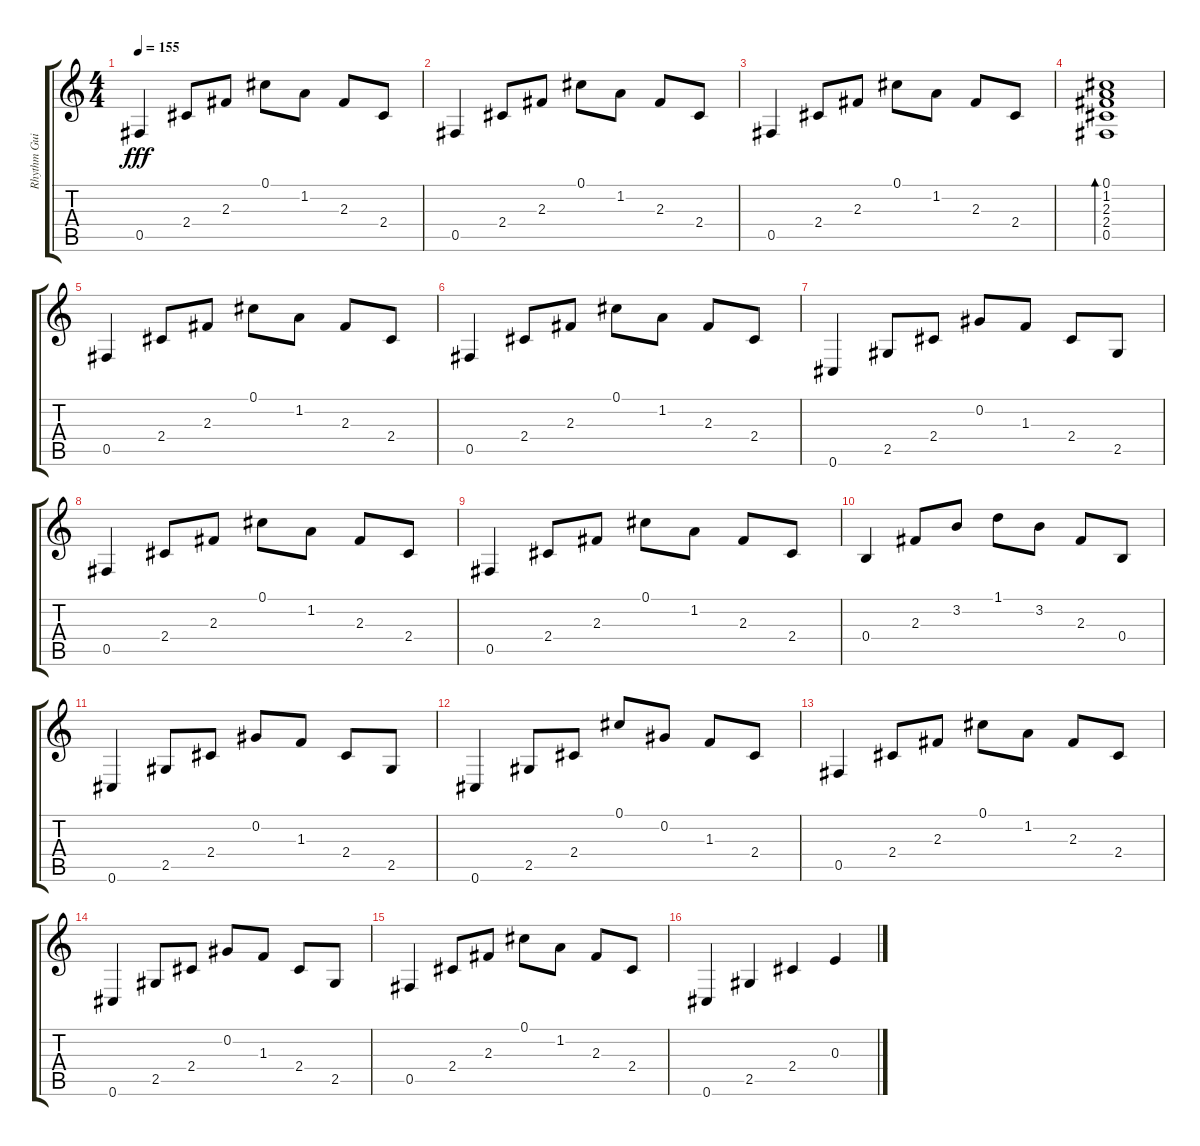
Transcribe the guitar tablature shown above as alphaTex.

\track ("Rhythm Guitar" "Rhythm Gui") {instrument acousticguitarsteel}
\staff {score tabs}
\tuning (Db4 Ab3 E3 B2 Gb2 Db2) {hide}
\ts (4 4)
\tempo 155
\clef g2
\ks c
0.5.4{dy fff instrument acousticguitarsteel} 2.4.8 2.3.8 0.1.8 1.2.8 2.3.8 2.4.8 |
0.5.4 2.4.8 2.3.8 0.1.8 1.2.8 2.3.8 2.4.8 |
0.5.4 2.4.8 2.3.8 0.1.8 1.2.8 2.3.8 2.4.8 |
(0.1 1.2 2.3 2.4 0.5).1{bd 240} |
0.5.4 2.4.8 2.3.8 0.1.8 1.2.8 2.3.8 2.4.8 |
0.5.4 2.4.8 2.3.8 0.1.8 1.2.8 2.3.8 2.4.8 |
0.6.4 2.5.8 2.4.8 0.2.8 1.3.8 2.4.8 2.5.8 |
0.5.4 2.4.8 2.3.8 0.1.8 1.2.8 2.3.8 2.4.8 |
0.5.4 2.4.8 2.3.8 0.1.8 1.2.8 2.3.8 2.4.8 |
0.4.4 2.3.8 3.2.8 1.1.8 3.2.8 2.3.8 0.4.8 |
0.6.4 2.5.8 2.4.8 0.2.8 1.3.8 2.4.8 2.5.8 |
0.6.4 2.5.8 2.4.8 0.1.8 0.2.8 1.3.8 2.4.8 |
0.5.4 2.4.8 2.3.8 0.1.8 1.2.8 2.3.8 2.4.8 |
0.6.4 2.5.8 2.4.8 0.2.8 1.3.8 2.4.8 2.5.8 |
0.5.4 2.4.8 2.3.8 0.1.8 1.2.8 2.3.8 2.4.8 |
0.6.4 2.5.4 2.4.4 0.3.4
